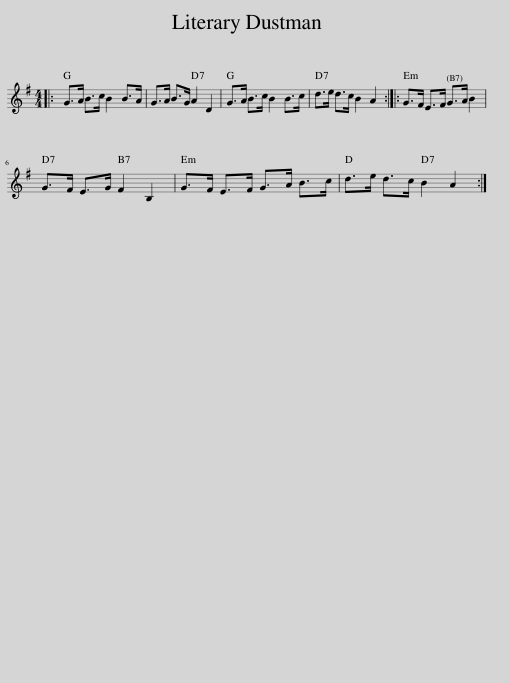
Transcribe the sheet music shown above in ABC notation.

X:1
L:1/8
M:4/4
I:linebreak $
K:G
V:1 treble
V:1
|: G>A B>c B2 B>A | G>A B>G A2 D2 | G>A B>c B2 B>c | d>e d>c B2 A2 :: G>F E>F G>A B2 |$ %5
 G>F E>G F2 B,2 | G>F E>F G>A B>c | d>e d>c B2 A2 :| %8
